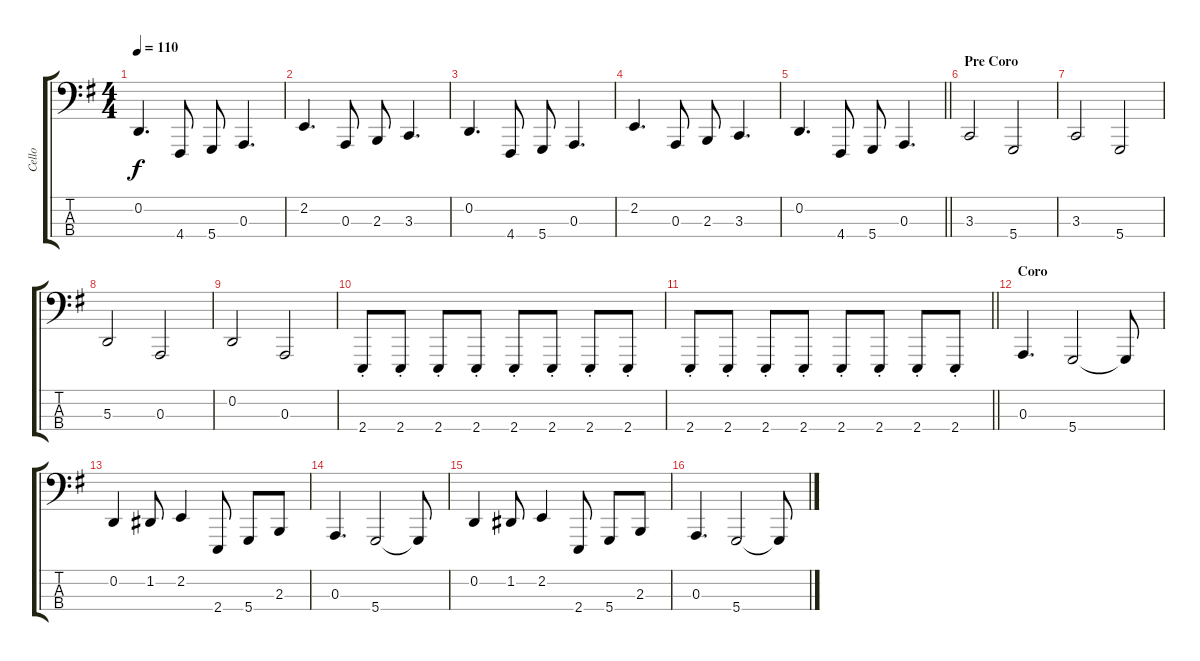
\track ("Cello" "Cello") {instrument cello}
\staff {score tabs}
\tuning (G2 D2 A1 D1) {hide}
\ts (4 4)
\tempo 110
\clef f4
\ks eminor
0.2.4{d dy f} 4.4.8 5.4.8 0.3.4{d} |
2.2.4{d} 0.3.8 2.3.8 3.3.4{d} |
0.2.4{d} 4.4.8 5.4.8 0.3.4{d} |
2.2.4{d} 0.3.8 2.3.8 3.3.4{d} |
\barLineRight lightlight
0.2.4{d} 4.4.8 5.4.8 0.3.4{d} |
\section ("" "Pre Coro")
3.3.2 5.4.2 |
3.3.2 5.4.2 |
5.3.2 0.3.2 |
0.2.2 0.3.2 |
2.4{st}.8 2.4{st}.8 2.4{st}.8 2.4{st}.8 2.4{st}.8 2.4{st}.8 2.4{st}.8 2.4{st}.8 |
\barLineRight lightlight
2.4{st}.8 2.4{st}.8 2.4{st}.8 2.4{st}.8 2.4{st}.8 2.4{st}.8 2.4{st}.8 2.4{st}.8 |
\section ("" "Coro")
0.3.4{d} 5.4.2 5.4{t}.8 |
0.2.4 1.2.8 2.2.4 2.4.8 5.4.8 2.3.8 |
0.3.4{d} 5.4.2 5.4{t}.8 |
0.2.4 1.2.8 2.2.4 2.4.8 5.4.8 2.3.8 |
0.3.4{d} 5.4.2 5.4{t}.8
